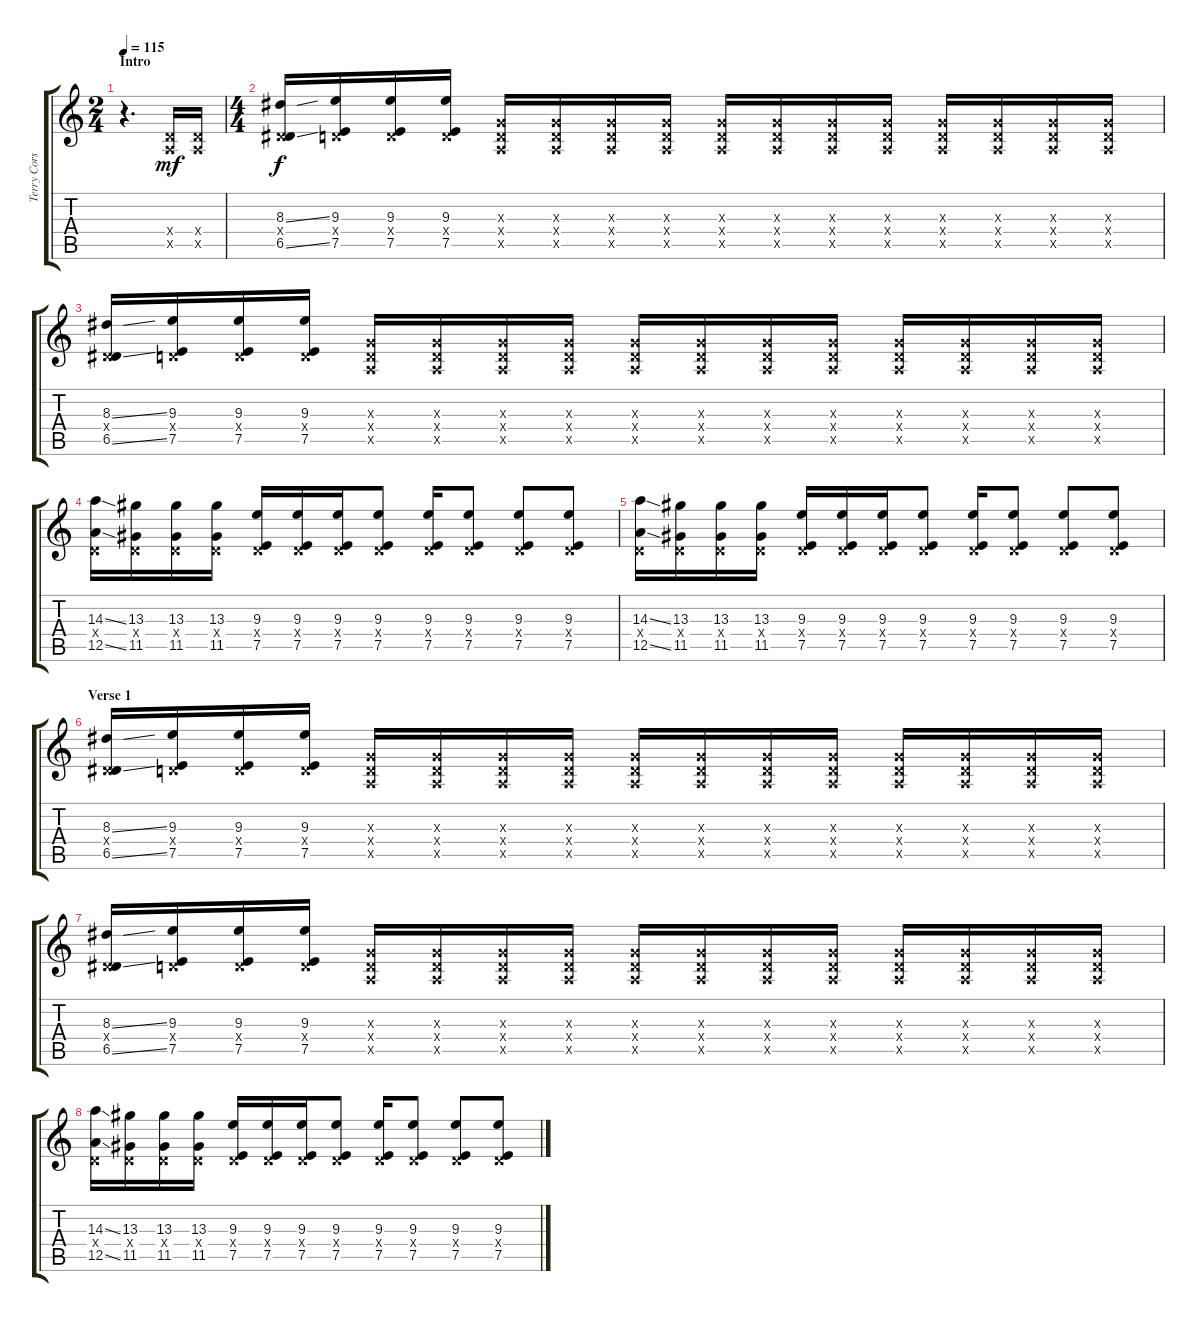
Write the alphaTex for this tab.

\track ("Terry Corso" "Terry Cors") {instrument overdrivenguitar}
\staff {score tabs}
\tuning (E4 B3 G3 D3 A2 E2) {hide}
\ts (2 4)
\section ("" "Intro")
\tempo 115
\clef g2
\ks c
r.4{d dy mf instrument overdrivenguitar} (0.4{x} 0.5{x}).16 (0.4{x} 0.5{x}).16 |
\ts (4 4)
(8.3{ss} 0.4{x} 6.5{ss}).16{dy f} (9.3 0.4{x} 7.5).16 (9.3 0.4{x} 7.5).16 (9.3 0.4{x} 7.5).16 (0.3{x} 0.4{x} 0.5{x}).16 (0.3{x} 0.4{x} 0.5{x}).16 (0.3{x} 0.4{x} 0.5{x}).16 (0.3{x} 0.4{x} 0.5{x}).16 (0.3{x} 0.4{x} 0.5{x}).16 (0.3{x} 0.4{x} 0.5{x}).16 (0.3{x} 0.4{x} 0.5{x}).16 (0.3{x} 0.4{x} 0.5{x}).16 (0.3{x} 0.4{x} 0.5{x}).16 (0.3{x} 0.4{x} 0.5{x}).16 (0.3{x} 0.4{x} 0.5{x}).16 (0.3{x} 0.4{x} 0.5{x}).16 |
(8.3{ss} 0.4{x} 6.5{ss}).16 (9.3 0.4{x} 7.5).16 (9.3 0.4{x} 7.5).16 (9.3 0.4{x} 7.5).16 (0.3{x} 0.4{x} 0.5{x}).16 (0.3{x} 0.4{x} 0.5{x}).16 (0.3{x} 0.4{x} 0.5{x}).16 (0.3{x} 0.4{x} 0.5{x}).16 (0.3{x} 0.4{x} 0.5{x}).16 (0.3{x} 0.4{x} 0.5{x}).16 (0.3{x} 0.4{x} 0.5{x}).16 (0.3{x} 0.4{x} 0.5{x}).16 (0.3{x} 0.4{x} 0.5{x}).16 (0.3{x} 0.4{x} 0.5{x}).16 (0.3{x} 0.4{x} 0.5{x}).16 (0.3{x} 0.4{x} 0.5{x}).16 |
(14.3{ss} 0.4{x} 12.5{ss}).16 (13.3 0.4{x} 11.5).16 (13.3 0.4{x} 11.5).16 (13.3 0.4{x} 11.5).16 (9.3 0.4{x} 7.5).16 (9.3 0.4{x} 7.5).16 (9.3 0.4{x} 7.5).16 (9.3 0.4{x} 7.5).8 (9.3 0.4{x} 7.5).16 (9.3 0.4{x} 7.5).8 (9.3 0.4{x} 7.5).8 (9.3 0.4{x} 7.5).8 |
(14.3{ss} 0.4{x} 12.5{ss}).16 (13.3 0.4{x} 11.5).16 (13.3 0.4{x} 11.5).16 (13.3 0.4{x} 11.5).16 (9.3 0.4{x} 7.5).16 (9.3 0.4{x} 7.5).16 (9.3 0.4{x} 7.5).16 (9.3 0.4{x} 7.5).8 (9.3 0.4{x} 7.5).16 (9.3 0.4{x} 7.5).8 (9.3 0.4{x} 7.5).8 (9.3 0.4{x} 7.5).8 |
\section ("" "Verse 1")
(8.3{ss} 0.4{x} 6.5{ss}).16 (9.3 0.4{x} 7.5).16 (9.3 0.4{x} 7.5).16 (9.3 0.4{x} 7.5).16 (0.3{x} 0.4{x} 0.5{x}).16 (0.3{x} 0.4{x} 0.5{x}).16 (0.3{x} 0.4{x} 0.5{x}).16 (0.3{x} 0.4{x} 0.5{x}).16 (0.3{x} 0.4{x} 0.5{x}).16 (0.3{x} 0.4{x} 0.5{x}).16 (0.3{x} 0.4{x} 0.5{x}).16 (0.3{x} 0.4{x} 0.5{x}).16 (0.3{x} 0.4{x} 0.5{x}).16 (0.3{x} 0.4{x} 0.5{x}).16 (0.3{x} 0.4{x} 0.5{x}).16 (0.3{x} 0.4{x} 0.5{x}).16 |
(8.3{ss} 0.4{x} 6.5{ss}).16 (9.3 0.4{x} 7.5).16 (9.3 0.4{x} 7.5).16 (9.3 0.4{x} 7.5).16 (0.3{x} 0.4{x} 0.5{x}).16 (0.3{x} 0.4{x} 0.5{x}).16 (0.3{x} 0.4{x} 0.5{x}).16 (0.3{x} 0.4{x} 0.5{x}).16 (0.3{x} 0.4{x} 0.5{x}).16 (0.3{x} 0.4{x} 0.5{x}).16 (0.3{x} 0.4{x} 0.5{x}).16 (0.3{x} 0.4{x} 0.5{x}).16 (0.3{x} 0.4{x} 0.5{x}).16 (0.3{x} 0.4{x} 0.5{x}).16 (0.3{x} 0.4{x} 0.5{x}).16 (0.3{x} 0.4{x} 0.5{x}).16 |
(14.3{ss} 0.4{x} 12.5{ss}).16 (13.3 0.4{x} 11.5).16 (13.3 0.4{x} 11.5).16 (13.3 0.4{x} 11.5).16 (9.3 0.4{x} 7.5).16 (9.3 0.4{x} 7.5).16 (9.3 0.4{x} 7.5).16 (9.3 0.4{x} 7.5).8 (9.3 0.4{x} 7.5).16 (9.3 0.4{x} 7.5).8 (9.3 0.4{x} 7.5).8 (9.3 0.4{x} 7.5).8
